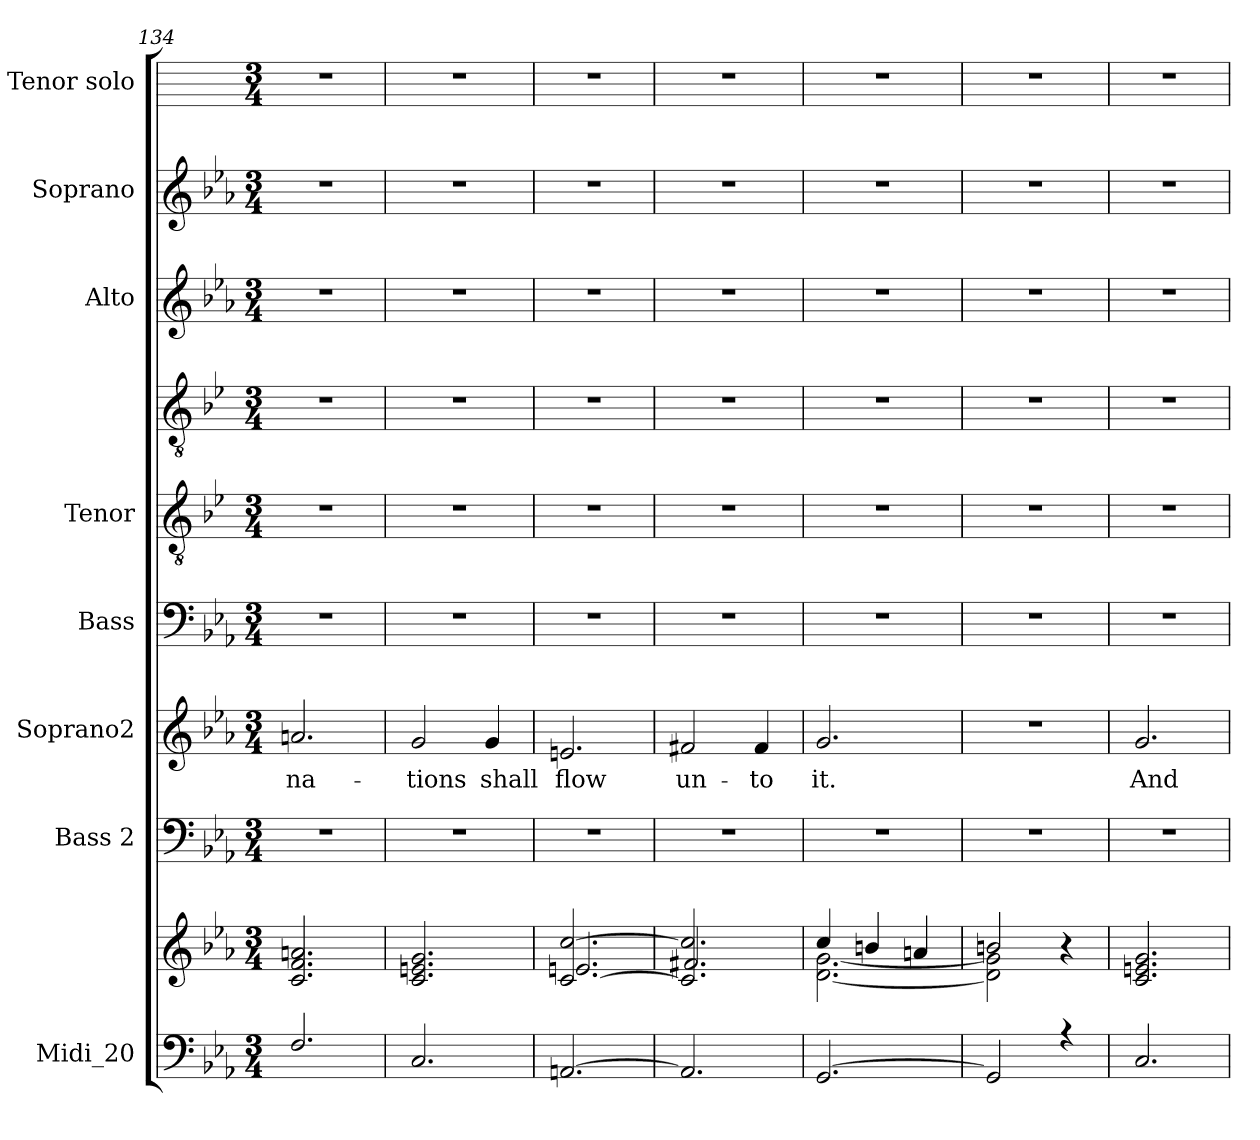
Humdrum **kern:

**kern	**kern	**kern	**kern	**text	**kern	**kern	**kern	**kern	**kern	**kern
*part8	*part8	*part7	*part6	*part6	*part5	*part4	*part4	*part3	*part2	*part1
*staff10	*staff9	*staff8	*staff7	*staff7	*staff6	*staff5	*staff4	*staff3	*staff2	*staff1
*I"Midi_20	*	*I"Bass 2	*I"Soprano2	*	*I"Bass	*I"Tenor	*	*I"Alto	*I"Soprano	*I"Tenor solo
*	*	*I'B	*I'S	*	*I'B	*I'T	*	*I'A	*I'S	*I'T
*clefF4	*clefG2	*clefF4	*clefG2	*	*clefF4	*clefGv2	*clefGv2	*clefG2	*clefG2	*
*	*	*	*	*	*	*ITrd4c7	*ITrd4c7	*	*	*
*k[b-e-a-]	*k[b-e-a-]	*k[b-e-a-]	*k[b-e-a-]	*	*k[b-e-a-]	*k[b-e-a-]	*k[b-e-a-]	*k[b-e-a-]	*k[b-e-a-]	*
*E-:	*E-:	*E-:	*E-:	*	*E-:	*E-:	*E-:	*E-:	*E-:	*
*M3/4	*M3/4	*M3/4	*M3/4	*	*M3/4	*M3/4	*M3/4	*M3/4	*M3/4	*M3/4
=134	=134	=134	=134	=134	=134	=134	=134	=134	=134	=134
*^	*^	*	*	*	*	*	*	*	*	*
!	!LO:N:vis=1	!	!LO:N:vis=1	!LO:N:vis=1	!	!LO:LY:b	!LO:N:vis=1	!LO:N:vis=1	!LO:N:vis=1	!LO:N:vis=1	!LO:N:vis=1	!
2.F/	2.ryy	2.c/ 2.f/ 2.an/	2.ryy	2.r	2.an	na-	2.r	2.r	2.r	2.r	2.r	2.r
=135	=135	=135	=135	=135	=135	=135	=135	=135	=135	=135	=135	=135
!	!LO:N:vis=1	!	!LO:N:vis=1	!LO:N:vis=1	!	!LO:LY:b	!LO:N:vis=1	!LO:N:vis=1	!LO:N:vis=1	!LO:N:vis=1	!LO:N:vis=1	!
2.C/	2.ryy	2.c/ 2.en/ 2.g/	2.ryy	2.r	2g	-tions	2.r	2.r	2.r	2.r	2.r	2.r
!	!	!	!	!	!	!LO:LY:b	!	!	!	!	!	!
.	.	.	.	.	4g	shall	.	.	.	.	.	.
=136	=136	=136	=136	=136	=136	=136	=136	=136	=136	=136	=136	=136
!	!LO:N:vis=1	!	!	!LO:N:vis=1	!	!LO:LY:b	!LO:N:vis=1	!LO:N:vis=1	!LO:N:vis=1	!LO:N:vis=1	!LO:N:vis=1	!
[2.AAn/	2.ryy	[2.c/ [2.cc/	2.en/	2.r	2.en	flow	2.r	2.r	2.r	2.r	2.r	2.r
=137	=137	=137	=137	=137	=137	=137	=137	=137	=137	=137	=137	=137
!	!LO:N:vis=1	!	!	!LO:N:vis=1	!	!LO:LY:b	!LO:N:vis=1	!LO:N:vis=1	!LO:N:vis=1	!LO:N:vis=1	!LO:N:vis=1	!
2.AA/]	2.ryy	2.c/] 2.cc/]	2.f#X/	2.r	2f#X	un-	2.r	2.r	2.r	2.r	2.r	2.r
!	!	!	!	!	!	!LO:LY:b	!	!	!	!	!	!
.	.	.	.	.	4f#	-to	.	.	.	.	.	.
=138	=138	=138	=138	=138	=138	=138	=138	=138	=138	=138	=138	=138
!	!LO:N:vis=1	!	!	!LO:N:vis=1	!	!LO:LY:b	!LO:N:vis=1	!LO:N:vis=1	!LO:N:vis=1	!LO:N:vis=1	!LO:N:vis=1	!
[2.GG/	2.ryy	4cc/	[2.d\ [2.g\	2.r	2.g	it.	2.r	2.r	2.r	2.r	2.r	2.r
.	.	4bn/	.	.	.	.	.	.	.	.	.	.
.	.	4an/	.	.	.	.	.	.	.	.	.	.
=139	=139	=139	=139	=139	=139	=139	=139	=139	=139	=139	=139	=139
!	!LO:N:vis=1	!	!	!LO:N:vis=1	!LO:N:vis=1	!	!LO:N:vis=1	!LO:N:vis=1	!LO:N:vis=1	!LO:N:vis=1	!LO:N:vis=1	!
2GG/]	2.ryy	2bn/	2d\] 2g\]	2.r	2.r	.	2.r	2.r	2.r	2.r	2.r	2.r
4r	.	4r	4ryy	.	.	.	.	.	.	.	.	.
=140	=140	=140	=140	=140	=140	=140	=140	=140	=140	=140	=140	=140
!	!LO:N:vis=1	!	!LO:N:vis=1	!LO:N:vis=1	!	!LO:LY:b	!LO:N:vis=1	!LO:N:vis=1	!LO:N:vis=1	!LO:N:vis=1	!LO:N:vis=1	!
2.C/	2.ryy	2.c/ 2.en/ 2.g/	2.ryy	2.r	2.g	And	2.r	2.r	2.r	2.r	2.r	2.r
*v	*v	*	*	*	*	*	*	*	*	*	*	*
*	*v	*v	*	*	*	*	*	*	*	*	*
=	=	=	=	=	=	=	=	=	=	=
*-	*-	*-	*-	*-	*-	*-	*-	*-	*-	*-
